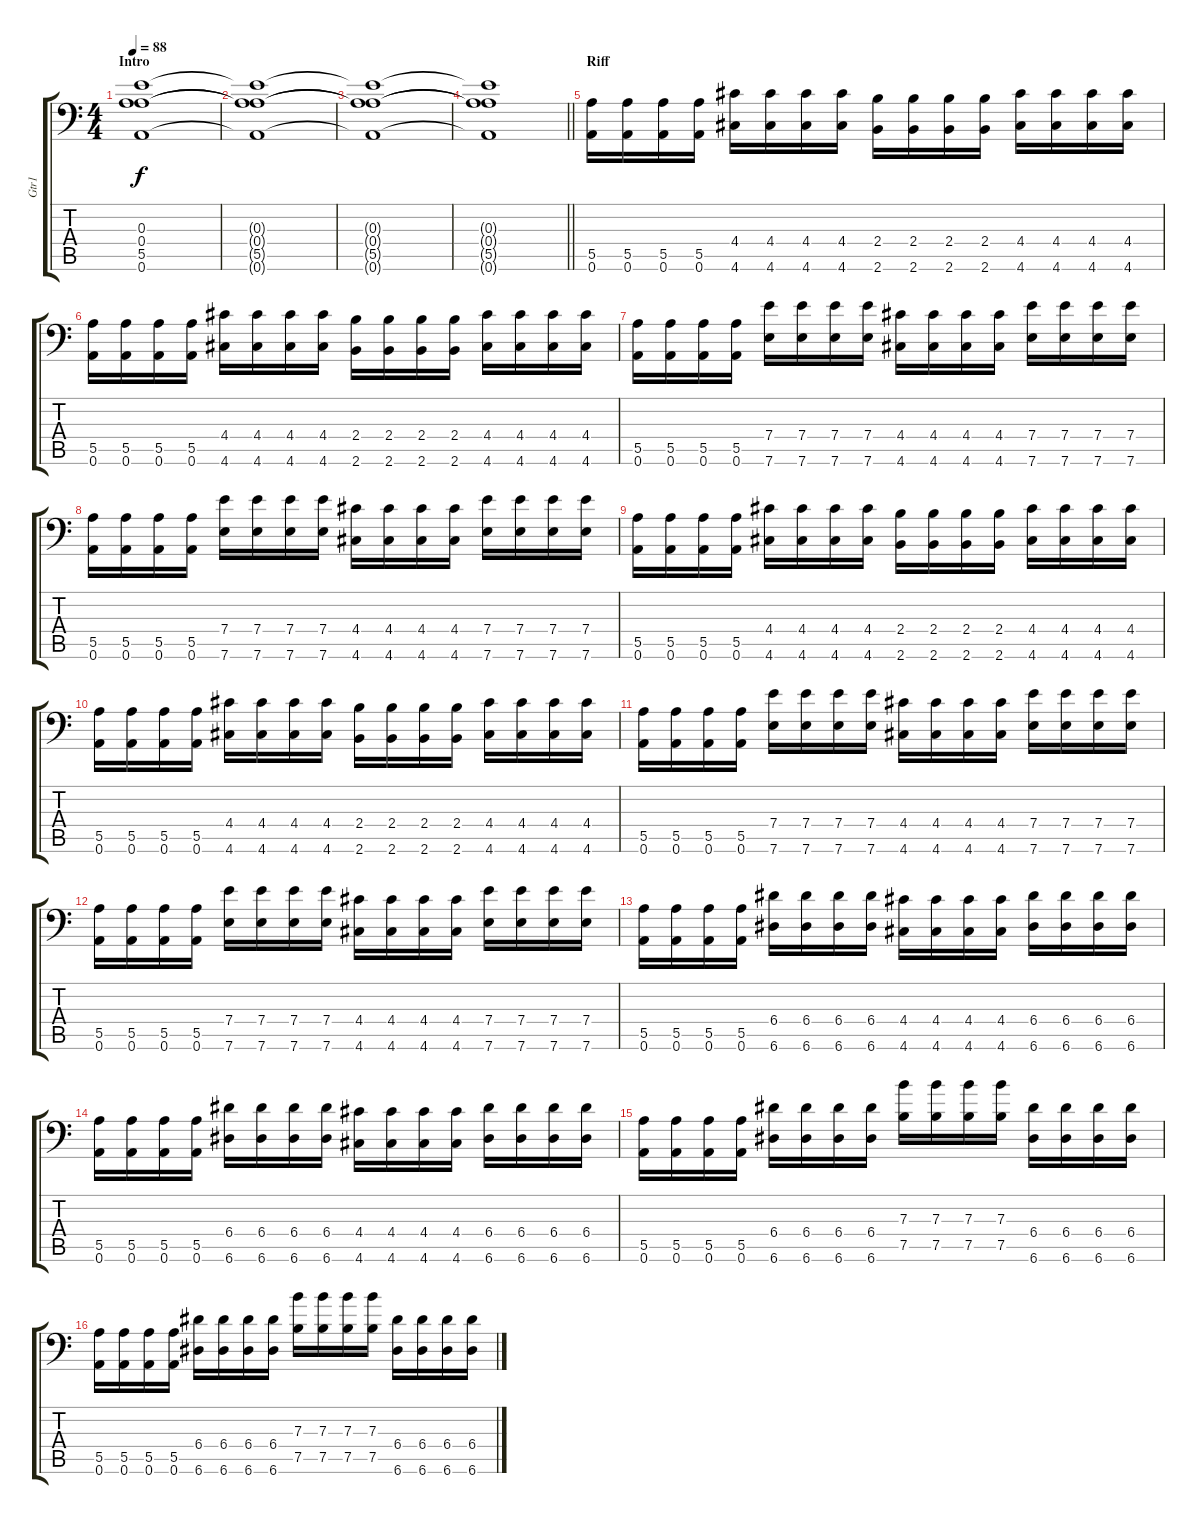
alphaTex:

\track ("Gtr1" "Gtr1") {instrument distortionguitar}
\staff {score tabs}
\tuning (Db4 A3 E3 A2 E2 A1) {hide}
\ts (4 4)
\section ("" "Intro")
\tempo 88
\clef f4
\ks c
(0.3 0.4 5.5 0.6).1{dy f instrument distortionguitar} |
(0.3{t} 0.4{t} 5.5{t} 0.6{t}).1 |
(0.3{t} 0.4{t} 5.5{t} 0.6{t}).1 |
\barLineRight lightlight
(0.3{t} 0.4{t} 5.5{t} 0.6{t}).1 |
\section ("" "Riff")
(5.5 0.6).16 (5.5 0.6).16 (5.5 0.6).16 (5.5 0.6).16 (4.4 4.6).16 (4.4 4.6).16 (4.4 4.6).16 (4.4 4.6).16 (2.4 2.6).16 (2.4 2.6).16 (2.4 2.6).16 (2.4 2.6).16 (4.4 4.6).16 (4.4 4.6).16 (4.4 4.6).16 (4.4 4.6).16 |
(5.5 0.6).16 (5.5 0.6).16 (5.5 0.6).16 (5.5 0.6).16 (4.4 4.6).16 (4.4 4.6).16 (4.4 4.6).16 (4.4 4.6).16 (2.4 2.6).16 (2.4 2.6).16 (2.4 2.6).16 (2.4 2.6).16 (4.4 4.6).16 (4.4 4.6).16 (4.4 4.6).16 (4.4 4.6).16 |
(5.5 0.6).16 (5.5 0.6).16 (5.5 0.6).16 (5.5 0.6).16 (7.4 7.6).16 (7.4 7.6).16 (7.4 7.6).16 (7.4 7.6).16 (4.4 4.6).16 (4.4 4.6).16 (4.4 4.6).16 (4.4 4.6).16 (7.4 7.6).16 (7.4 7.6).16 (7.4 7.6).16 (7.4 7.6).16 |
(5.5 0.6).16 (5.5 0.6).16 (5.5 0.6).16 (5.5 0.6).16 (7.4 7.6).16 (7.4 7.6).16 (7.4 7.6).16 (7.4 7.6).16 (4.4 4.6).16 (4.4 4.6).16 (4.4 4.6).16 (4.4 4.6).16 (7.4 7.6).16 (7.4 7.6).16 (7.4 7.6).16 (7.4 7.6).16 |
(5.5 0.6).16 (5.5 0.6).16 (5.5 0.6).16 (5.5 0.6).16 (4.4 4.6).16 (4.4 4.6).16 (4.4 4.6).16 (4.4 4.6).16 (2.4 2.6).16 (2.4 2.6).16 (2.4 2.6).16 (2.4 2.6).16 (4.4 4.6).16 (4.4 4.6).16 (4.4 4.6).16 (4.4 4.6).16 |
(5.5 0.6).16 (5.5 0.6).16 (5.5 0.6).16 (5.5 0.6).16 (4.4 4.6).16 (4.4 4.6).16 (4.4 4.6).16 (4.4 4.6).16 (2.4 2.6).16 (2.4 2.6).16 (2.4 2.6).16 (2.4 2.6).16 (4.4 4.6).16 (4.4 4.6).16 (4.4 4.6).16 (4.4 4.6).16 |
(5.5 0.6).16 (5.5 0.6).16 (5.5 0.6).16 (5.5 0.6).16 (7.4 7.6).16 (7.4 7.6).16 (7.4 7.6).16 (7.4 7.6).16 (4.4 4.6).16 (4.4 4.6).16 (4.4 4.6).16 (4.4 4.6).16 (7.4 7.6).16 (7.4 7.6).16 (7.4 7.6).16 (7.4 7.6).16 |
(5.5 0.6).16 (5.5 0.6).16 (5.5 0.6).16 (5.5 0.6).16 (7.4 7.6).16 (7.4 7.6).16 (7.4 7.6).16 (7.4 7.6).16 (4.4 4.6).16 (4.4 4.6).16 (4.4 4.6).16 (4.4 4.6).16 (7.4 7.6).16 (7.4 7.6).16 (7.4 7.6).16 (7.4 7.6).16 |
(5.5 0.6).16 (5.5 0.6).16 (5.5 0.6).16 (5.5 0.6).16 (6.4 6.6).16 (6.4 6.6).16 (6.4 6.6).16 (6.4 6.6).16 (4.4 4.6).16 (4.4 4.6).16 (4.4 4.6).16 (4.4 4.6).16 (6.4 6.6).16 (6.4 6.6).16 (6.4 6.6).16 (6.4 6.6).16 |
(5.5 0.6).16 (5.5 0.6).16 (5.5 0.6).16 (5.5 0.6).16 (6.4 6.6).16 (6.4 6.6).16 (6.4 6.6).16 (6.4 6.6).16 (4.4 4.6).16 (4.4 4.6).16 (4.4 4.6).16 (4.4 4.6).16 (6.4 6.6).16 (6.4 6.6).16 (6.4 6.6).16 (6.4 6.6).16 |
(5.5 0.6).16 (5.5 0.6).16 (5.5 0.6).16 (5.5 0.6).16 (6.4 6.6).16 (6.4 6.6).16 (6.4 6.6).16 (6.4 6.6).16 (7.3 7.5).16 (7.3 7.5).16 (7.3 7.5).16 (7.3 7.5).16 (6.4 6.6).16 (6.4 6.6).16 (6.4 6.6).16 (6.4 6.6).16 |
(5.5 0.6).16 (5.5 0.6).16 (5.5 0.6).16 (5.5 0.6).16 (6.4 6.6).16 (6.4 6.6).16 (6.4 6.6).16 (6.4 6.6).16 (7.3 7.5).16 (7.3 7.5).16 (7.3 7.5).16 (7.3 7.5).16 (6.4 6.6).16 (6.4 6.6).16 (6.4 6.6).16 (6.4 6.6).16
